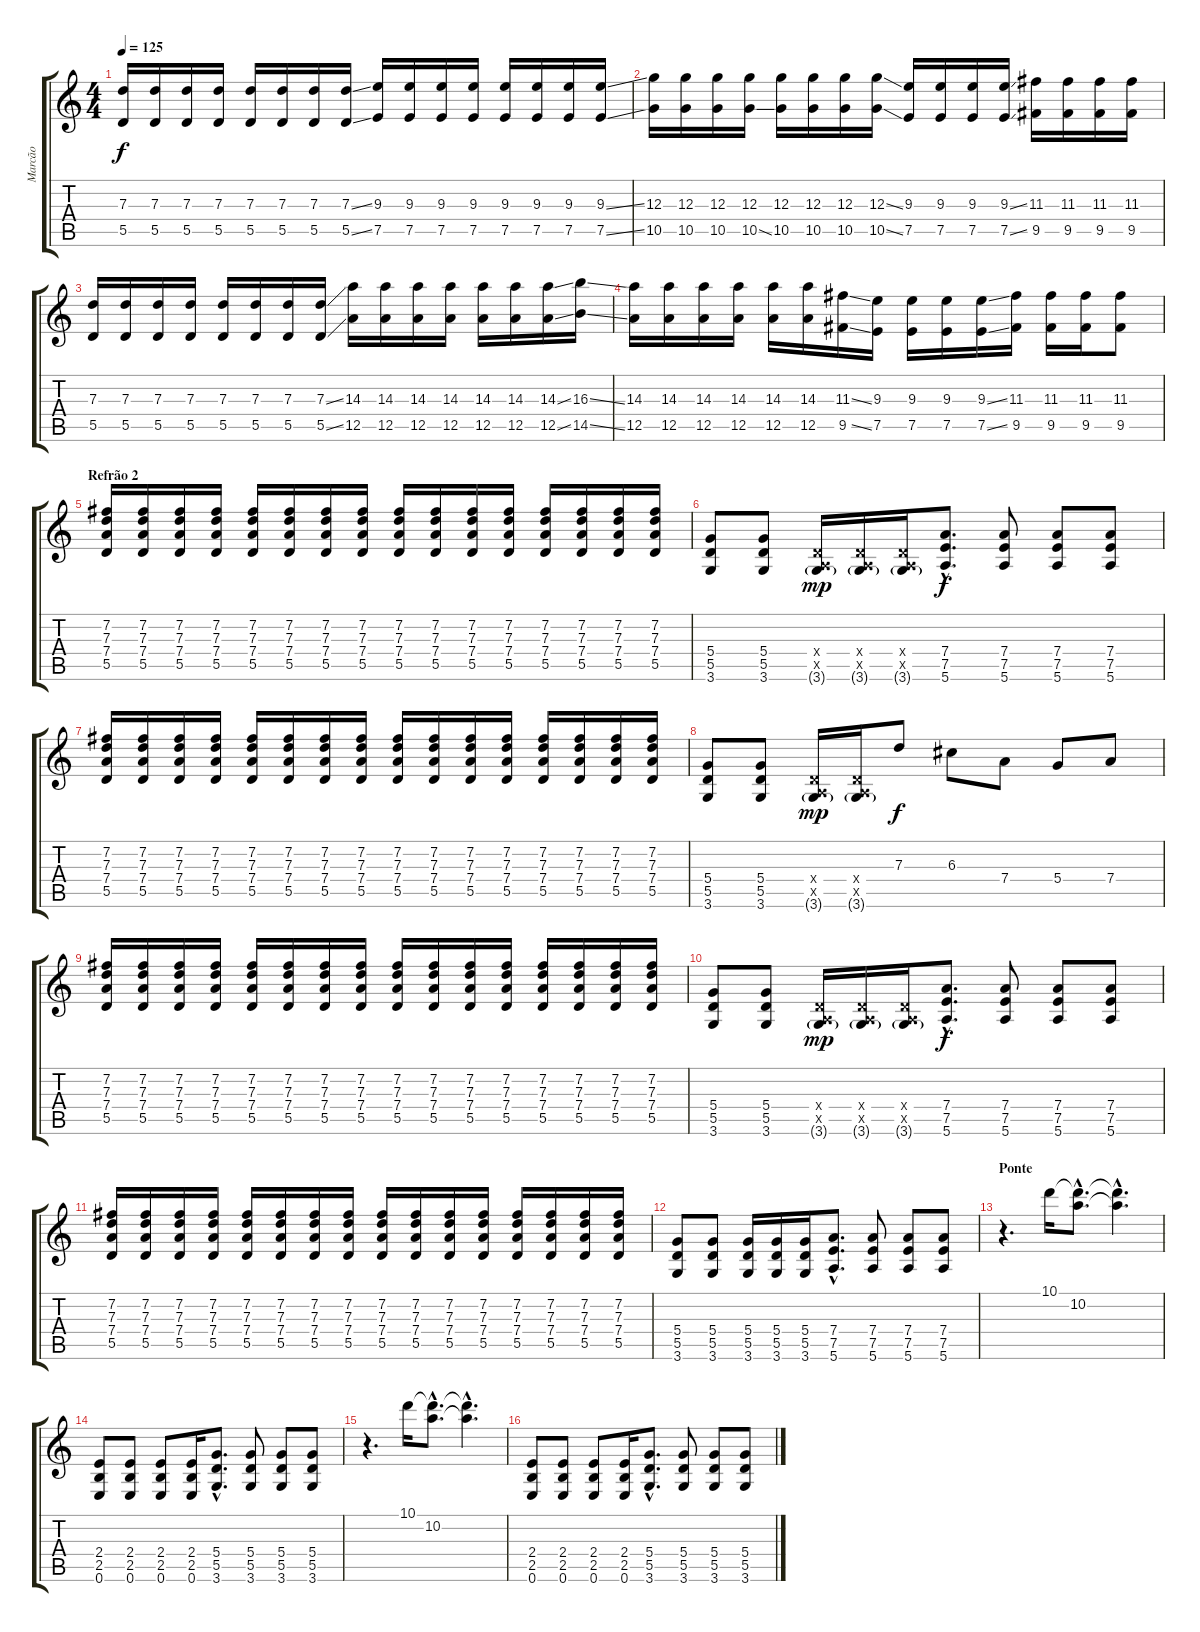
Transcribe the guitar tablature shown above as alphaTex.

\track ("Marcão" "Marcão") {instrument overdrivenguitar}
\staff {score tabs}
\tuning (E4 B3 G3 D3 A2 E2) {hide}
\ts (4 4)
\tempo 125
\clef g2
\ks c
(7.3 5.5).16{dy f} (7.3 5.5).16 (7.3 5.5).16 (7.3 5.5).16 (7.3 5.5).16 (7.3 5.5).16 (7.3 5.5).16 (7.3{ss} 5.5{ss}).16 (9.3 7.5).16 (9.3 7.5).16 (9.3 7.5).16 (9.3 7.5).16 (9.3 7.5).16 (9.3 7.5).16 (9.3 7.5).16 (9.3{ss} 7.5{ss}).16 |
(12.3 10.5).16 (12.3 10.5).16 (12.3 10.5).16 (12.3 10.5{ss}).16 (12.3 10.5).16 (12.3 10.5).16 (12.3 10.5).16 (12.3{ss} 10.5{ss}).16 (9.3 7.5).16 (9.3 7.5).16 (9.3 7.5).16 (9.3{ss} 7.5{ss}).16 (11.3 9.5).16 (11.3 9.5).16 (11.3 9.5).16 (11.3 9.5).16 |
(7.3 5.5).16 (7.3 5.5).16 (7.3 5.5).16 (7.3 5.5).16 (7.3 5.5).16 (7.3 5.5).16 (7.3 5.5).16 (7.3{ss} 5.5{ss}).16 (14.3 12.5).16 (14.3 12.5).16 (14.3 12.5).16 (14.3 12.5).16 (14.3 12.5).16 (14.3 12.5).16 (14.3{ss} 12.5{ss}).16 (16.3{ss} 14.5{ss}).16 |
(14.3 12.5).16 (14.3 12.5).16 (14.3 12.5).16 (14.3 12.5).16 (14.3 12.5).16 (14.3 12.5).16 (11.3{ss} 9.5{ss}).16 (9.3 7.5).16 (9.3 7.5).16 (9.3 7.5).16 (9.3{ss} 7.5{ss}).16 (11.3 9.5).16 (11.3 9.5).16 (11.3 9.5).16 (11.3 9.5).8 |
\section ("" "Refrão 2")
(7.2 7.3 7.4 5.5).16 (7.2 7.3 7.4 5.5).16 (7.2 7.3 7.4 5.5).16 (7.2 7.3 7.4 5.5).16 (7.2 7.3 7.4 5.5).16 (7.2 7.3 7.4 5.5).16 (7.2 7.3 7.4 5.5).16 (7.2 7.3 7.4 5.5).16 (7.2 7.3 7.4 5.5).16 (7.2 7.3 7.4 5.5).16 (7.2 7.3 7.4 5.5).16 (7.2 7.3 7.4 5.5).16 (7.2 7.3 7.4 5.5).16 (7.2 7.3 7.4 5.5).16 (7.2 7.3 7.4 5.5).16 (7.2 7.3 7.4 5.5).16 |
(5.4 5.5 3.6).8 (5.4 5.5 3.6).8 (0.4{x} 0.5{x} 3.6{g}).16{dy mp} (0.4{x} 0.5{x} 3.6{g}).16 (0.4{x} 0.5{x} 3.6{g}).16 (7.4{hac} 7.5{hac} 5.6{hac}).8{d dy f} (7.4 7.5 5.6).8 (7.4 7.5 5.6).8 (7.4 7.5 5.6).8 |
(7.2 7.3 7.4 5.5).16 (7.2 7.3 7.4 5.5).16 (7.2 7.3 7.4 5.5).16 (7.2 7.3 7.4 5.5).16 (7.2 7.3 7.4 5.5).16 (7.2 7.3 7.4 5.5).16 (7.2 7.3 7.4 5.5).16 (7.2 7.3 7.4 5.5).16 (7.2 7.3 7.4 5.5).16 (7.2 7.3 7.4 5.5).16 (7.2 7.3 7.4 5.5).16 (7.2 7.3 7.4 5.5).16 (7.2 7.3 7.4 5.5).16 (7.2 7.3 7.4 5.5).16 (7.2 7.3 7.4 5.5).16 (7.2 7.3 7.4 5.5).16 |
(5.4 5.5 3.6).8 (5.4 5.5 3.6).8 (0.4{x} 0.5{x} 3.6{g}).16{dy mp} (0.4{x} 0.5{x} 3.6{g}).16 7.3.8{dy f} 6.3.8 7.4.8 5.4.8 7.4.8 |
(7.2 7.3 7.4 5.5).16 (7.2 7.3 7.4 5.5).16 (7.2 7.3 7.4 5.5).16 (7.2 7.3 7.4 5.5).16 (7.2 7.3 7.4 5.5).16 (7.2 7.3 7.4 5.5).16 (7.2 7.3 7.4 5.5).16 (7.2 7.3 7.4 5.5).16 (7.2 7.3 7.4 5.5).16 (7.2 7.3 7.4 5.5).16 (7.2 7.3 7.4 5.5).16 (7.2 7.3 7.4 5.5).16 (7.2 7.3 7.4 5.5).16 (7.2 7.3 7.4 5.5).16 (7.2 7.3 7.4 5.5).16 (7.2 7.3 7.4 5.5).16 |
(5.4 5.5 3.6).8 (5.4 5.5 3.6).8 (0.4{x} 0.5{x} 3.6{g}).16{dy mp} (0.4{x} 0.5{x} 3.6{g}).16 (0.4{x} 0.5{x} 3.6{g}).16 (7.4{hac} 7.5{hac} 5.6{hac}).8{d dy f} (7.4 7.5 5.6).8 (7.4 7.5 5.6).8 (7.4 7.5 5.6).8 |
(7.2 7.3 7.4 5.5).16 (7.2 7.3 7.4 5.5).16 (7.2 7.3 7.4 5.5).16 (7.2 7.3 7.4 5.5).16 (7.2 7.3 7.4 5.5).16 (7.2 7.3 7.4 5.5).16 (7.2 7.3 7.4 5.5).16 (7.2 7.3 7.4 5.5).16 (7.2 7.3 7.4 5.5).16 (7.2 7.3 7.4 5.5).16 (7.2 7.3 7.4 5.5).16 (7.2 7.3 7.4 5.5).16 (7.2 7.3 7.4 5.5).16 (7.2 7.3 7.4 5.5).16 (7.2 7.3 7.4 5.5).16 (7.2 7.3 7.4 5.5).16 |
(5.4 5.5 3.6).8 (5.4 5.5 3.6).8 (5.4 5.5 3.6).16 (5.4 5.5 3.6).16 (5.4 5.5 3.6).16 (7.4{hac} 7.5{hac} 5.6{hac}).8{d} (7.4 7.5 5.6).8 (7.4 7.5 5.6).8 (7.4 7.5 5.6).8 |
\section ("" "Ponte")
r.4{d} 10.1.16 (10.1{hac t} 10.2{hac}).8{d} (10.1{hac t} 10.2{hac t}).4{d} |
(2.4 2.5 0.6).8 (2.4 2.5 0.6).8 (2.4 2.5 0.6).8 (2.4 2.5 0.6).16 (5.4{hac} 5.5{hac} 3.6{hac}).8{d} (5.4 5.5 3.6).8 (5.4 5.5 3.6).8 (5.4 5.5 3.6).8 |
r.4{d} 10.1.16 (10.1{hac t} 10.2{hac}).8{d} (10.1{hac t} 10.2{hac t}).4{d} |
(2.4 2.5 0.6).8 (2.4 2.5 0.6).8 (2.4 2.5 0.6).8 (2.4 2.5 0.6).16 (5.4{hac} 5.5{hac} 3.6{hac}).8{d} (5.4 5.5 3.6).8 (5.4 5.5 3.6).8 (5.4 5.5 3.6).8
